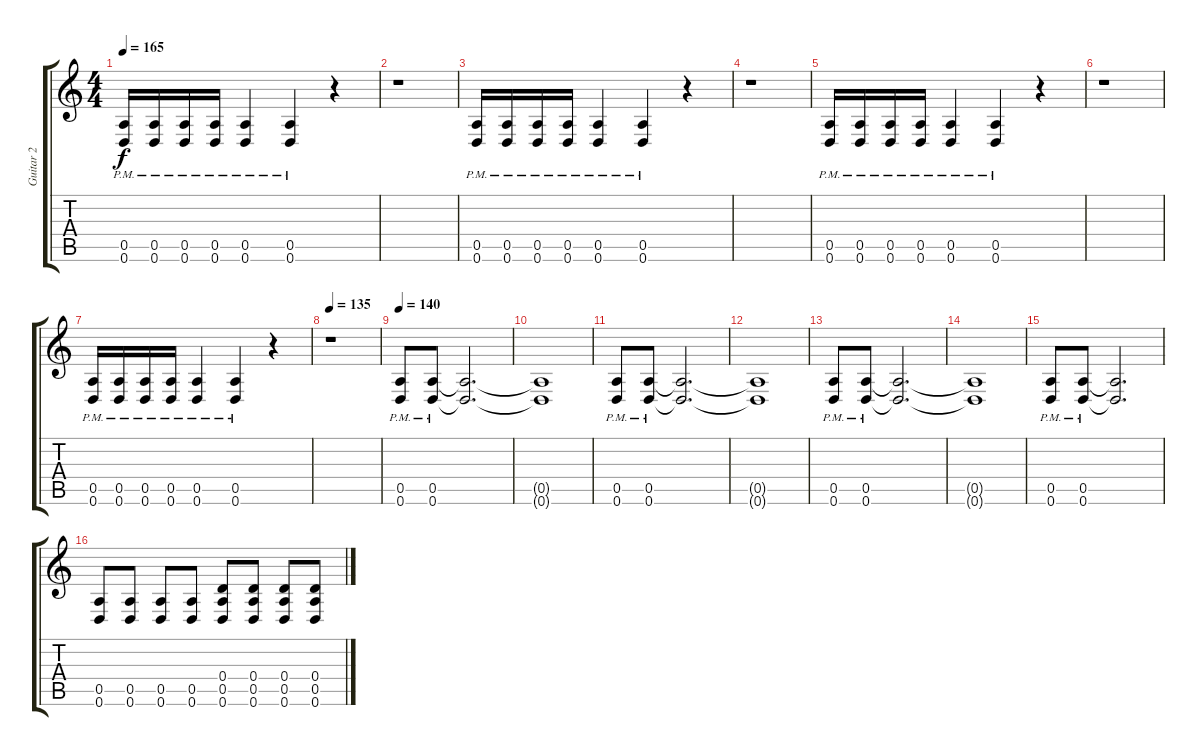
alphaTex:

\track ("Guitar 2" "Guitar 2") {instrument distortionguitar}
\staff {score tabs}
\tuning (E4 B3 G3 D3 A2 D2) {hide}
\ts (4 4)
\tempo 165
\clef g2
\ks c
(0.5{pm} 0.6{pm}).16{dy f} (0.5{pm} 0.6{pm}).16 (0.5{pm} 0.6{pm}).16 (0.5{pm} 0.6{pm}).16 (0.5{pm} 0.6{pm}).4 (0.5{pm} 0.6{pm}).4 r.4 |
r.1 |
(0.5{pm} 0.6{pm}).16 (0.5{pm} 0.6{pm}).16 (0.5{pm} 0.6{pm}).16 (0.5{pm} 0.6{pm}).16 (0.5{pm} 0.6{pm}).4 (0.5{pm} 0.6{pm}).4 r.4 |
r.1 |
(0.5{pm} 0.6{pm}).16 (0.5{pm} 0.6{pm}).16 (0.5{pm} 0.6{pm}).16 (0.5{pm} 0.6{pm}).16 (0.5{pm} 0.6{pm}).4 (0.5{pm} 0.6{pm}).4 r.4 |
r.1 |
(0.5{pm} 0.6{pm}).16 (0.5{pm} 0.6{pm}).16 (0.5{pm} 0.6{pm}).16 (0.5{pm} 0.6{pm}).16 (0.5{pm} 0.6{pm}).4 (0.5{pm} 0.6{pm}).4 r.4 |
\tempo 135
r.1 |
\tempo 140
(0.5{pm} 0.6{pm}).8 (0.5{pm} 0.6{pm}).8 (0.5{t} 0.6{t}).2{d} |
(0.5{t} 0.6{t}).1 |
(0.5{pm} 0.6{pm}).8 (0.5{pm} 0.6{pm}).8 (0.5{t} 0.6{t}).2{d} |
(0.5{t} 0.6{t}).1 |
(0.5{pm} 0.6{pm}).8 (0.5{pm} 0.6{pm}).8 (0.5{t} 0.6{t}).2{d} |
(0.5{t} 0.6{t}).1 |
(0.5{pm} 0.6{pm}).8 (0.5{pm} 0.6{pm}).8 (0.5{t} 0.6{t}).2{d} |
(0.5 0.6).8 (0.5 0.6).8 (0.5 0.6).8 (0.5 0.6).8 (0.4 0.5 0.6).8 (0.4 0.5 0.6).8 (0.4 0.5 0.6).8 (0.4 0.5 0.6).8
